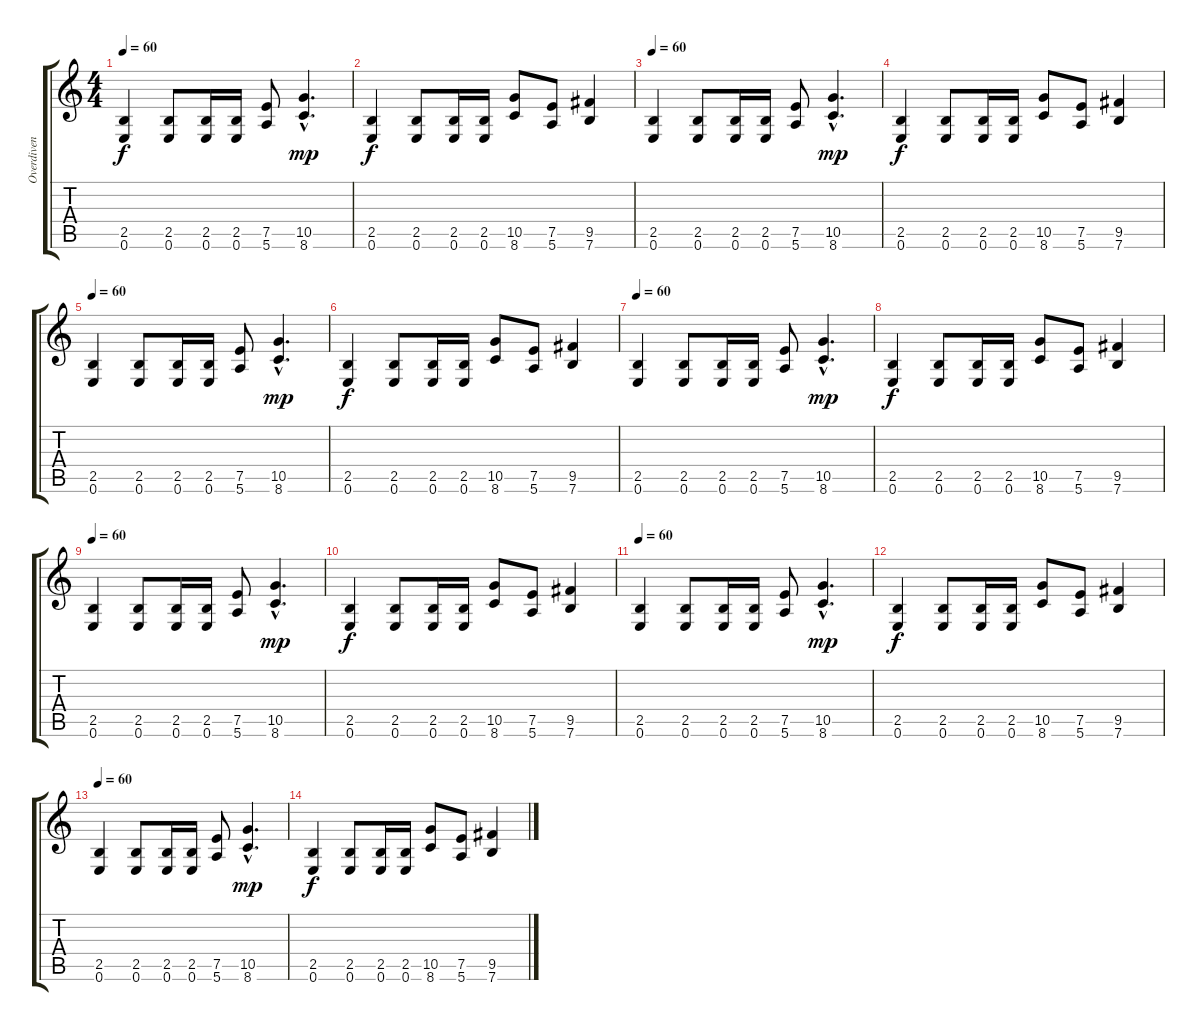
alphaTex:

\track ("Overdiven Guitar 1" "Overdiven ") {instrument distortionguitar}
\staff {score tabs}
\tuning (E4 B3 G3 D3 A2 E2) {hide}
\ts (4 4)
\tempo 60
\clef g2
\ks c
(2.5 0.6).4{dy f} (2.5 0.6).8 (2.5 0.6).16 (2.5 0.6).16 (7.5 5.6).8 (10.5{hac} 8.6{hac}).4{d dy mp} |
(2.5 0.6).4{dy f} (2.5 0.6).8 (2.5 0.6).16 (2.5 0.6).16 (10.5 8.6).8 (7.5 5.6).8 (9.5 7.6).4 |
\tempo 60
(2.5 0.6).4 (2.5 0.6).8 (2.5 0.6).16 (2.5 0.6).16 (7.5 5.6).8 (10.5{hac} 8.6{hac}).4{d dy mp} |
(2.5 0.6).4{dy f} (2.5 0.6).8 (2.5 0.6).16 (2.5 0.6).16 (10.5 8.6).8 (7.5 5.6).8 (9.5 7.6).4 |
\tempo 60
(2.5 0.6).4 (2.5 0.6).8 (2.5 0.6).16 (2.5 0.6).16 (7.5 5.6).8 (10.5{hac} 8.6{hac}).4{d dy mp} |
(2.5 0.6).4{dy f} (2.5 0.6).8 (2.5 0.6).16 (2.5 0.6).16 (10.5 8.6).8 (7.5 5.6).8 (9.5 7.6).4 |
\tempo 60
(2.5 0.6).4 (2.5 0.6).8 (2.5 0.6).16 (2.5 0.6).16 (7.5 5.6).8 (10.5{hac} 8.6{hac}).4{d dy mp} |
(2.5 0.6).4{dy f} (2.5 0.6).8 (2.5 0.6).16 (2.5 0.6).16 (10.5 8.6).8 (7.5 5.6).8 (9.5 7.6).4 |
\tempo 60
(2.5 0.6).4 (2.5 0.6).8 (2.5 0.6).16 (2.5 0.6).16 (7.5 5.6).8 (10.5{hac} 8.6{hac}).4{d dy mp} |
(2.5 0.6).4{dy f} (2.5 0.6).8 (2.5 0.6).16 (2.5 0.6).16 (10.5 8.6).8 (7.5 5.6).8 (9.5 7.6).4 |
\tempo 60
(2.5 0.6).4 (2.5 0.6).8 (2.5 0.6).16 (2.5 0.6).16 (7.5 5.6).8{volume 3} (10.5{hac} 8.6{hac}).4{d dy mp} |
(2.5 0.6).4{dy f} (2.5 0.6).8 (2.5 0.6).16 (2.5 0.6).16 (10.5 8.6).8 (7.5 5.6).8 (9.5 7.6).4 |
\tempo 60
(2.5 0.6).4 (2.5 0.6).8 (2.5 0.6).16 (2.5 0.6).16 (7.5 5.6).8{volume 0} (10.5{hac} 8.6{hac}).4{d dy mp} |
(2.5 0.6).4{dy f} (2.5 0.6).8 (2.5 0.6).16 (2.5 0.6).16 (10.5 8.6).8 (7.5 5.6).8 (9.5 7.6).4
